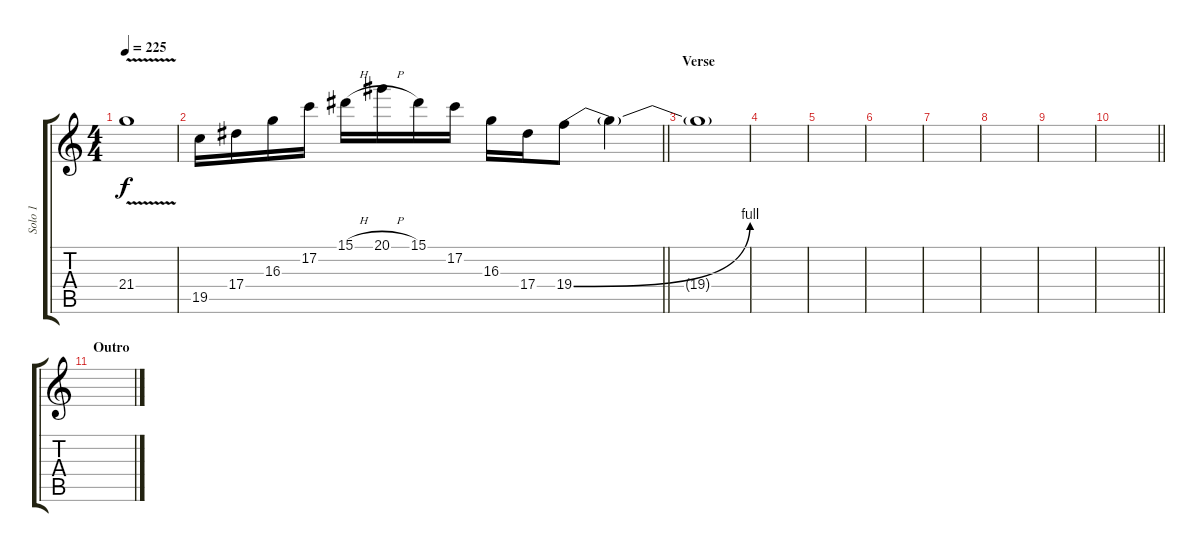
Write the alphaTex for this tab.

\track ("Solo 1" "Solo 1") {instrument distortionguitar}
\staff {score tabs}
\tuning (C4 G3 Eb3 Bb2 F2 C2) {hide}
\ts (4 4)
\tempo 225
\clef g2
\ks c
21.4{v}.1{dy f} |
\barLineRight lightlight
19.5.16 17.4.16 16.3.16 17.2.16 15.1{h}.16 20.1{h}.16 15.1.16 17.2.16 16.3.16 17.4.16 19.4{be (bend 0 0 60 4)}.8 19.4{t}.4 |
\section ("" "Verse")
19.4{t}.1{volume 0} |
|
|
|
|
|
|
\barLineRight lightlight
|
\section ("" "Outro")
